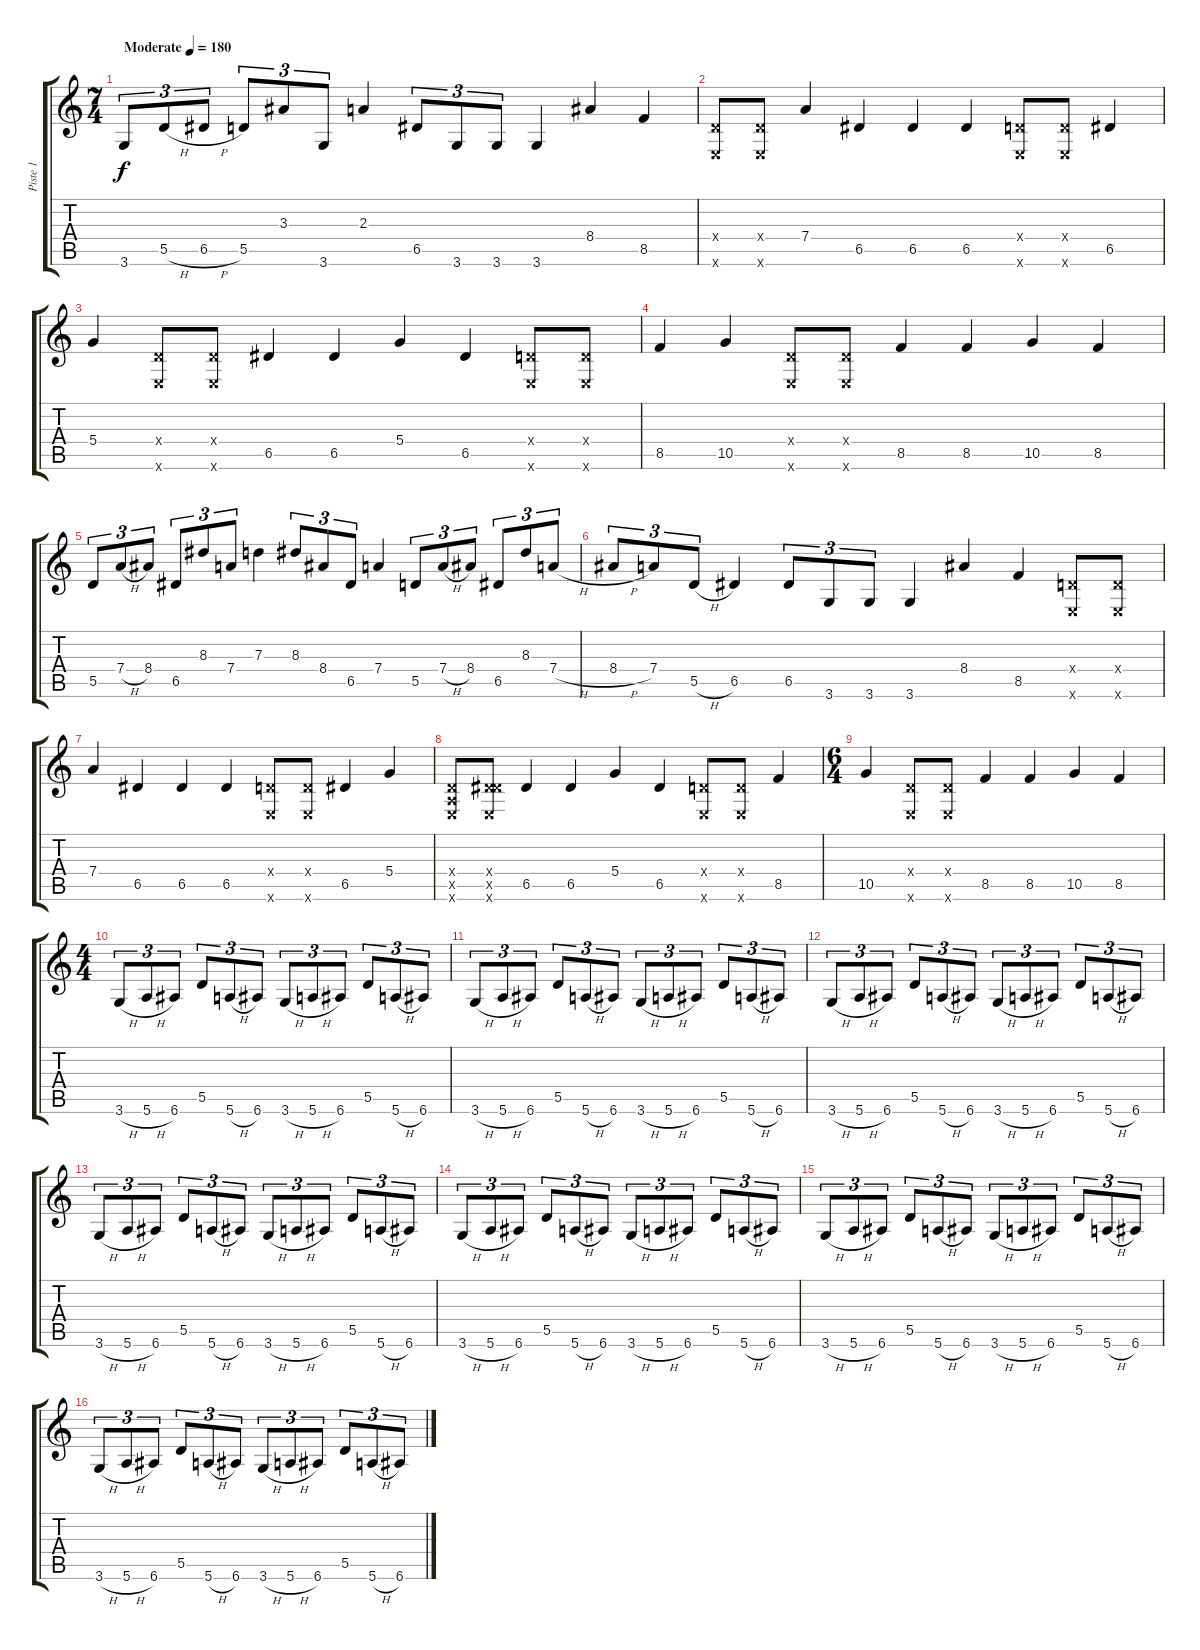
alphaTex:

\track ("Piste 1" "Piste 1") {instrument overdrivenguitar}
\staff {score tabs}
\tuning (E4 B3 G3 D3 A2 E2) {hide}
\ts (7 4)
\tempo (180 "Moderate")
\clef g2
\ks c
3.6.8{tu (3 2) dy f instrument overdrivenguitar} 5.5{h}.8{tu (3 2)} 6.5{h}.8{tu (3 2)} 5.5.8{tu (3 2)} 3.3.8{tu (3 2)} 3.6.8{tu (3 2)} 2.3.4 6.5.8{tu (3 2)} 3.6.8{tu (3 2)} 3.6.8{tu (3 2)} 3.6.4 8.4.4 8.5.4 |
(0.4{x} 0.6{x}).8 (0.4{x} 0.6{x}).8 7.4.4 6.5.4 6.5.4 6.5.4 (0.4{x} 0.6{x}).8 (0.4{x} 0.6{x}).8 6.5.4 |
5.4.4 (0.4{x} 0.6{x}).8 (0.4{x} 0.6{x}).8 6.5.4 6.5.4 5.4.4 6.5.4 (0.4{x} 0.6{x}).8 (0.4{x} 0.6{x}).8 |
8.5.4 10.5.4 (0.4{x} 0.6{x}).8 (0.4{x} 0.6{x}).8 8.5.4 8.5.4 10.5.4 8.5.4 |
5.5.8{tu (3 2)} 7.4{h}.8{tu (3 2)} 8.4.8{tu (3 2)} 6.5.8{tu (3 2)} 8.3.8{tu (3 2)} 7.4.8{tu (3 2)} 7.3.4 8.3.8{tu (3 2)} 8.4.8{tu (3 2)} 6.5.8{tu (3 2)} 7.4.4 5.5.8{tu (3 2)} 7.4{h}.8{tu (3 2)} 8.4.8{tu (3 2)} 6.5.8{tu (3 2)} 8.3.8{tu (3 2)} 7.4{h}.8{tu (3 2)} |
8.4{h}.8{tu (3 2)} 7.4.8{tu (3 2)} 5.5{h}.8{tu (3 2)} 6.5.4 6.5.8{tu (3 2)} 3.6.8{tu (3 2)} 3.6.8{tu (3 2)} 3.6.4 8.4.4 8.5.4 (0.4{x} 0.6{x}).8 (0.4{x} 0.6{x}).8 |
7.4.4 6.5.4 6.5.4 6.5.4 (0.4{x} 0.6{x}).8 (0.4{x} 0.6{x}).8 6.5.4 5.4.4 |
(0.4{x} 0.5{x} 0.6{x}).8 (0.4{x} 6.5{x} 0.6{x}).8 6.5.4 6.5.4 5.4.4 6.5.4 (0.4{x} 0.6{x}).8 (0.4{x} 0.6{x}).8 8.5.4 |
\ts (6 4)
10.5.4 (0.4{x} 0.6{x}).8 (0.4{x} 0.6{x}).8 8.5.4 8.5.4 10.5.4 8.5.4 |
\ts (4 4)
3.6{h}.8{tu (3 2)} 5.6{h}.8{tu (3 2)} 6.6.8{tu (3 2)} 5.5.8{tu (3 2)} 5.6{h}.8{tu (3 2)} 6.6.8{tu (3 2)} 3.6{h}.8{tu (3 2)} 5.6{h}.8{tu (3 2)} 6.6.8{tu (3 2)} 5.5.8{tu (3 2)} 5.6{h}.8{tu (3 2)} 6.6.8{tu (3 2)} |
3.6{h}.8{tu (3 2)} 5.6{h}.8{tu (3 2)} 6.6.8{tu (3 2)} 5.5.8{tu (3 2)} 5.6{h}.8{tu (3 2)} 6.6.8{tu (3 2)} 3.6{h}.8{tu (3 2)} 5.6{h}.8{tu (3 2)} 6.6.8{tu (3 2)} 5.5.8{tu (3 2)} 5.6{h}.8{tu (3 2)} 6.6.8{tu (3 2)} |
3.6{h}.8{tu (3 2)} 5.6{h}.8{tu (3 2)} 6.6.8{tu (3 2)} 5.5.8{tu (3 2)} 5.6{h}.8{tu (3 2)} 6.6.8{tu (3 2)} 3.6{h}.8{tu (3 2)} 5.6{h}.8{tu (3 2)} 6.6.8{tu (3 2)} 5.5.8{tu (3 2)} 5.6{h}.8{tu (3 2)} 6.6.8{tu (3 2)} |
3.6{h}.8{tu (3 2)} 5.6{h}.8{tu (3 2)} 6.6.8{tu (3 2)} 5.5.8{tu (3 2)} 5.6{h}.8{tu (3 2)} 6.6.8{tu (3 2)} 3.6{h}.8{tu (3 2)} 5.6{h}.8{tu (3 2)} 6.6.8{tu (3 2)} 5.5.8{tu (3 2)} 5.6{h}.8{tu (3 2)} 6.6.8{tu (3 2)} |
3.6{h}.8{tu (3 2)} 5.6{h}.8{tu (3 2)} 6.6.8{tu (3 2)} 5.5.8{tu (3 2)} 5.6{h}.8{tu (3 2)} 6.6.8{tu (3 2)} 3.6{h}.8{tu (3 2)} 5.6{h}.8{tu (3 2)} 6.6.8{tu (3 2)} 5.5.8{tu (3 2)} 5.6{h}.8{tu (3 2)} 6.6.8{tu (3 2)} |
3.6{h}.8{tu (3 2)} 5.6{h}.8{tu (3 2)} 6.6.8{tu (3 2)} 5.5.8{tu (3 2)} 5.6{h}.8{tu (3 2)} 6.6.8{tu (3 2)} 3.6{h}.8{tu (3 2)} 5.6{h}.8{tu (3 2)} 6.6.8{tu (3 2)} 5.5.8{tu (3 2)} 5.6{h}.8{tu (3 2)} 6.6.8{tu (3 2)} |
3.6{h}.8{tu (3 2)} 5.6{h}.8{tu (3 2)} 6.6.8{tu (3 2)} 5.5.8{tu (3 2)} 5.6{h}.8{tu (3 2)} 6.6.8{tu (3 2)} 3.6{h}.8{tu (3 2)} 5.6{h}.8{tu (3 2)} 6.6.8{tu (3 2)} 5.5.8{tu (3 2)} 5.6{h}.8{tu (3 2)} 6.6.8{tu (3 2)}
